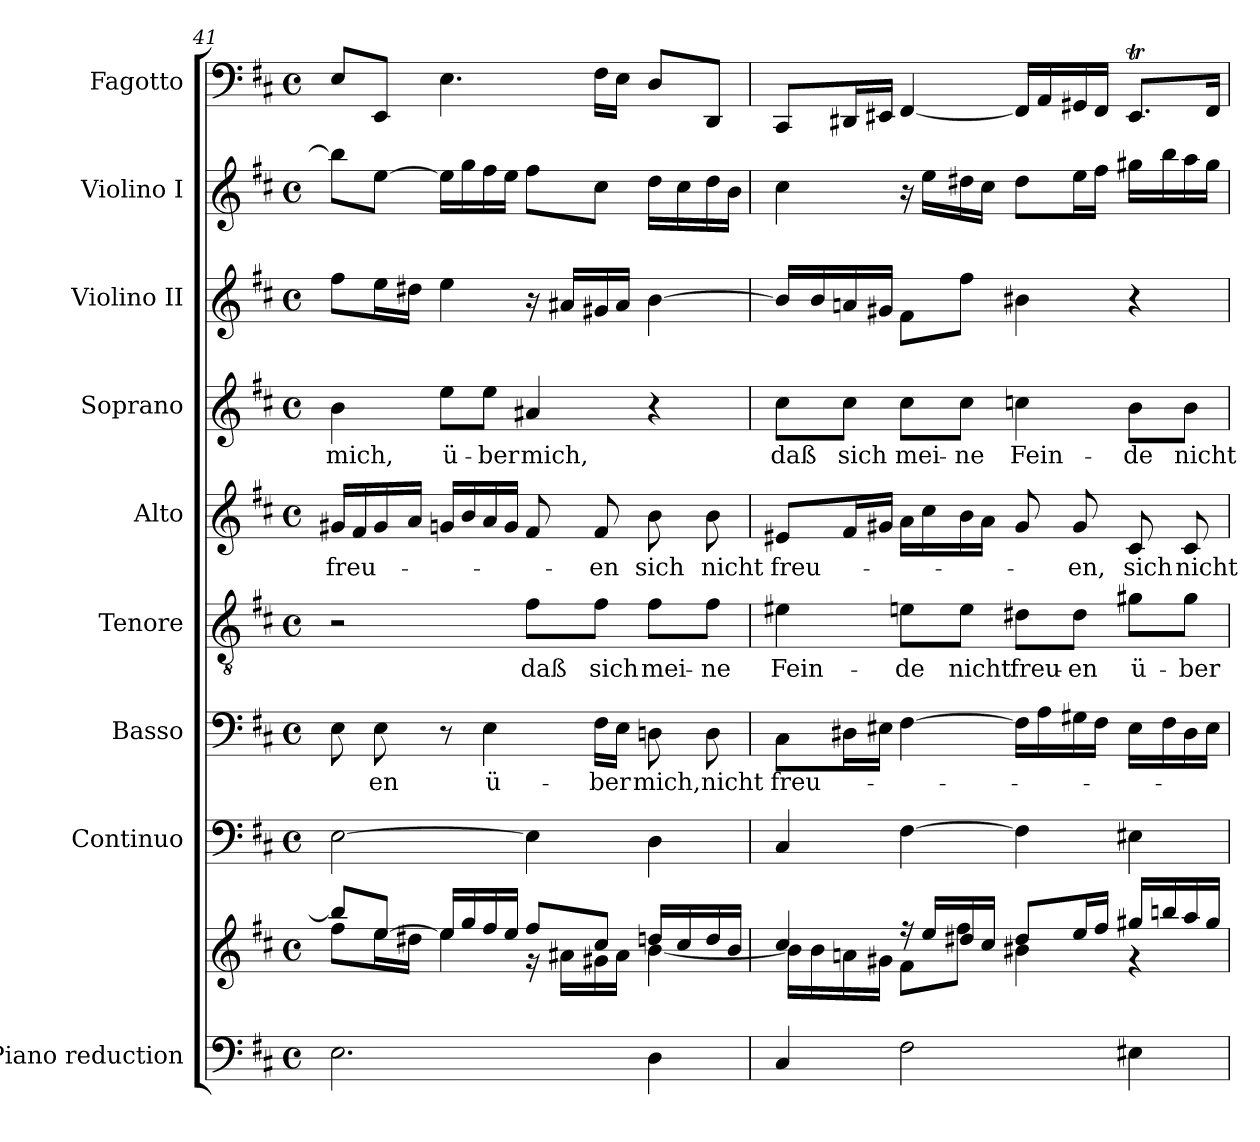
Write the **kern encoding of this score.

**kern	**kern	**kern	**kern	**text	**kern	**text	**kern	**text	**kern	**text	**kern	**kern	**kern
*part9	*part9	*part8	*part7	*part7	*part6	*part6	*part5	*part5	*part4	*part4	*part3	*part2	*part1
*staff10	*staff9	*staff8	*staff7	*staff7	*staff6	*staff6	*staff5	*staff5	*staff4	*staff4	*staff3	*staff2	*staff1
*I"Piano reduction	*	*I"Continuo	*I"Basso	*	*I"Tenore	*	*I"Alto	*	*I"Soprano	*	*I"Violino II	*I"Violino I	*I"Fagotto
*I'Pno	*	*	*	*	*	*	*	*	*	*	*I'Vln	*I'Vln	*
*clefF4	*clefG2	*clefF4	*clefF4	*	*clefGv2	*	*clefG2	*	*clefG2	*	*clefG2	*clefG2	*clefF4
*k[f#c#]	*k[f#c#]	*k[f#c#]	*k[f#c#]	*	*k[f#c#]	*	*k[f#c#]	*	*k[f#c#]	*	*k[f#c#]	*k[f#c#]	*k[f#c#]
*M4/4	*M4/4	*M4/4	*M4/4	*	*M4/4	*	*M4/4	*	*M4/4	*	*M4/4	*M4/4	*M4/4
*met(c)	*met(c)	*met(c)	*met(c)	*	*met(c)	*	*met(c)	*	*met(c)	*	*met(c)	*met(c)	*met(c)
=41	=41	=41	=41	=41	=41	=41	=41	=41	=41	=41	=41	=41	=41
*	*^	*	*	*	*	*	*	*	*	*	*	*	*
!	!	!	!	!	!	!	!	!	!LO:LY:b	!	!LO:LY:b	!	!	!
2.E\	8bb/L]	8ff#\L	[2E\	8E\	.	2r	.	16g#X/LL	freu-	4b\	mich,	8ff#\L	8bb\L]	8E/L
.	.	.	.	.	.	.	.	16f#/	.	.	.	.	.	.
!	!	!	!	!	!LO:LY:b	!	!	!	!	!	!	!	!	!
.	[8ee/J	16ee\L	.	8E\	-en	.	.	16g#/	.	.	.	16ee\L	[8ee\J	8EE/J
.	.	16dd#X\JJ	.	.	.	.	.	16a/JJ	.	.	.	16dd#X\JJ	.	.
!	!	!	!	!	!	!	!	!	!	!	!LO:LY:b	!	!	!
.	16ee/LL]	4ee\	.	8r	.	.	.	16gn/LL	.	8ee\L	ü-	4ee\	16ee\LL]	4.E\
.	16gg/	.	.	.	.	.	.	16b/	.	.	.	.	16gg\	.
!	!	!	!	!	!LO:LY:b	!	!	!	!	!	!LO:LY:b	!	!	!
.	16ff#/	.	.	4E\	ü-	.	.	16a/	.	8ee\J	ber	.	16ff#\	.
.	16ee/JJ	.	.	.	.	.	.	16g/JJ	.	.	.	.	16ee\JJ	.
!	!	!	!	!	!	!	!LO:LY:b	!	!	!	!LO:LY:b	!	!	!
.	8ff#/L	16r	4E\]	.	.	8f#\L	daß	8f#/	.	4a#X/	mich,	16r	8ff#\L	.
.	.	16a#X\LL	.	.	.	.	.	.	.	.	.	16a#X/LL	.	.
!	!	!	!	!	!LO:LY:b	!	!LO:LY:b	!	!LO:LY:b	!	!	!	!	!
.	8cc#/J	16g#X\	.	16F#\LL	-ber	8f#\J	sich	8f#/	-en	.	.	16g#X/	8cc#\J	16F#\LL
.	.	16a#\JJ	.	16E\JJ	.	.	.	.	.	.	.	16a#/JJ	.	16E\JJ
!	!	!	!	!	!LO:LY:b	!	!LO:LY:b	!	!LO:LY:b	!	!	!	!	!
4D\	16ddn/LL	[4b\	4D\	8Dn\	mich,	8f#\L	mei-	8b\	sich	4r	.	[4b\	16dd\LL	8D/L
.	16cc#/	.	.	.	.	.	.	.	.	.	.	.	16cc#\	.
!	!	!	!	!	!LO:LY:b	!	!LO:LY:b	!	!LO:LY:b	!	!	!	!	!
.	16dd/	.	.	8D\	nicht	8f#\J	ne	8b\	nicht	.	.	.	16dd\	8DD/J
.	16b/JJ	.	.	.	.	.	.	.	.	.	.	.	16b\JJ	.
=42	=42	=42	=42	=42	=42	=42	=42	=42	=42	=42	=42	=42	=42	=42
!	!	!	!	!	!LO:LY:b	!	!LO:LY:b	!	!LO:LY:b	!	!LO:LY:b	!	!	!
4C#/	4cc#/	16b\LL]	4C#/	8C#\L	freu-	4e#X\	Fein-	8e#X/L	freu-	8cc#\L	daß	16b/LL]	4cc#\	8CC#/L
.	.	16b\	.	.	.	.	.	.	.	.	.	16b/	.	.
!	!	!	!	!	!	!	!	!	!	!	!LO:LY:b	!	!	!
.	.	16an\	.	16D#X\L	.	.	.	16f#/L	.	8cc#\J	sich	16an/	.	16DD#X/L
.	.	16g#X\JJ	.	16E#X\JJ	.	.	.	16g#X/JJ	.	.	.	16g#X/JJ	.	16EE#X/JJ
!	!	!	!	!	!	!	!LO:LY:b	!	!	!	!LO:LY:b	!	!	!
2F#\	16r	8f#\L	[4F#\	[4F#\	.	8en\L	de	16a\LL	.	8cc#\L	mei-	8f#\L	16r	[4FF#/
.	16ee/LL	.	.	.	.	.	.	16cc#\	.	.	.	.	16ee\LL	.
!	!	!	!	!	!	!	!LO:LY:b	!	!	!	!LO:LY:b	!	!	!
.	16dd#X/	8ff#\J	.	.	.	8e\J	nicht	16b\	.	8cc#\J	ne	8ff#\J	16dd#X\	.
.	16cc#/JJ	.	.	.	.	.	.	16a\JJ	.	.	.	.	16cc#\JJ	.
!	!	!	!	!	!	!	!LO:LY:b	!	!	!	!LO:LY:b	!	!	!
.	8dd#/L	4b#X\	4F#\]	16F#\LL]	.	8d#X\L	freu-	8g#/	.	4ccn\	Fein-	4b#X\	8dd#\L	16FF#/LL]
.	.	.	.	16A\	.	.	.	.	.	.	.	.	.	16AA/
!	!	!	!	!	!	!	!LO:LY:b	!	!LO:LY:b	!	!	!	!	!
.	16ee/L	.	.	16G#X\	.	8d#\J	en	8g#/	-en,	.	.	.	16ee\L	16GG#X/
.	16ff#/JJ	.	.	16F#\JJ	.	.	.	.	.	.	.	.	16ff#\JJ	16FF#/JJ
!	!	!	!	!	!	!	!LO:LY:b	!	!LO:LY:b	!	!LO:LY:b	!	!	!
4E#X\	16gg#X/LL	4r	4E#X\	16E#\LL	.	8g#X\L	ü-	8c#/	sich	8b\L	de	4r	16gg#X\LL	8.EE#t/L
.	16bbn/	.	.	16F#\	.	.	.	.	.	.	.	.	16bb\	.
!	!	!	!	!	!	!	!LO:LY:b	!	!LO:LY:b	!	!LO:LY:b	!	!	!
.	16aa/	.	.	16D#\	.	8g#\J	ber	8c#/	nicht	8b\J	nicht	.	16aa\	.
.	16gg#/JJ	.	.	16E#\JJ	.	.	.	.	.	.	.	.	16gg#\JJ	16FF#/Jk
*	*v	*v	*	*	*	*	*	*	*	*	*	*	*	*
=	=	=	=	=	=	=	=	=	=	=	=	=	=
*-	*-	*-	*-	*-	*-	*-	*-	*-	*-	*-	*-	*-	*-
